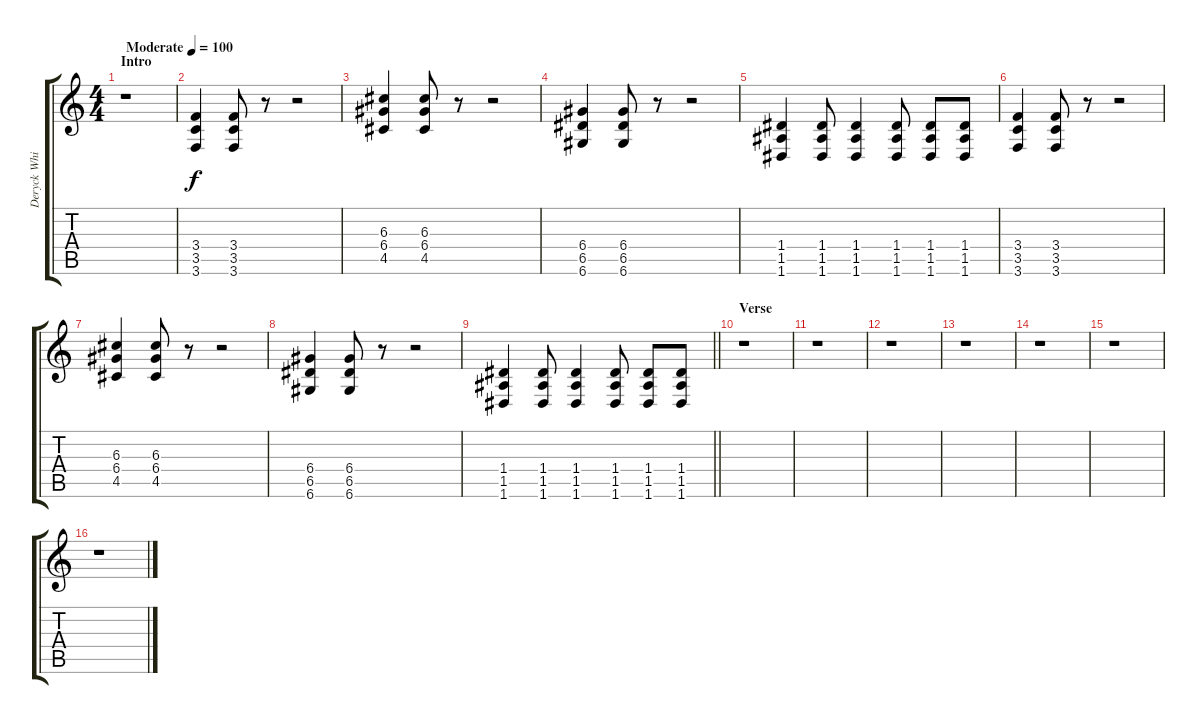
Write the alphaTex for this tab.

\track ("Deryck Whibley <Guitar>" "Deryck Whi") {instrument overdrivenguitar}
\staff {score tabs}
\tuning (E4 B3 G3 D3 A2 D2) {hide}
\ts (4 4)
\section ("" "Intro")
\tempo (100 "Moderate")
\clef g2
\ks c
r.1{dy f instrument overdrivenguitar} |
(3.4 3.5 3.6).4 (3.4 3.5 3.6).8 r.8 r.2 |
(6.3 6.4 4.5).4 (6.3 6.4 4.5).8 r.8 r.2 |
(6.4 6.5 6.6).4 (6.4 6.5 6.6).8 r.8 r.2 |
(1.4 1.5 1.6).4 (1.4 1.5 1.6).8 (1.4 1.5 1.6).4 (1.4 1.5 1.6).8 (1.4 1.5 1.6).8 (1.4 1.5 1.6).8 |
(3.4 3.5 3.6).4 (3.4 3.5 3.6).8 r.8 r.2 |
(6.3 6.4 4.5).4 (6.3 6.4 4.5).8 r.8 r.2 |
(6.4 6.5 6.6).4 (6.4 6.5 6.6).8 r.8 r.2 |
\barLineRight lightlight
(1.4 1.5 1.6).4 (1.4 1.5 1.6).8 (1.4 1.5 1.6).4 (1.4 1.5 1.6).8 (1.4 1.5 1.6).8 (1.4 1.5 1.6).8 |
\section ("" "Verse")
r.1 |
r.1 |
r.1 |
r.1 |
r.1 |
r.1 |
r.1
